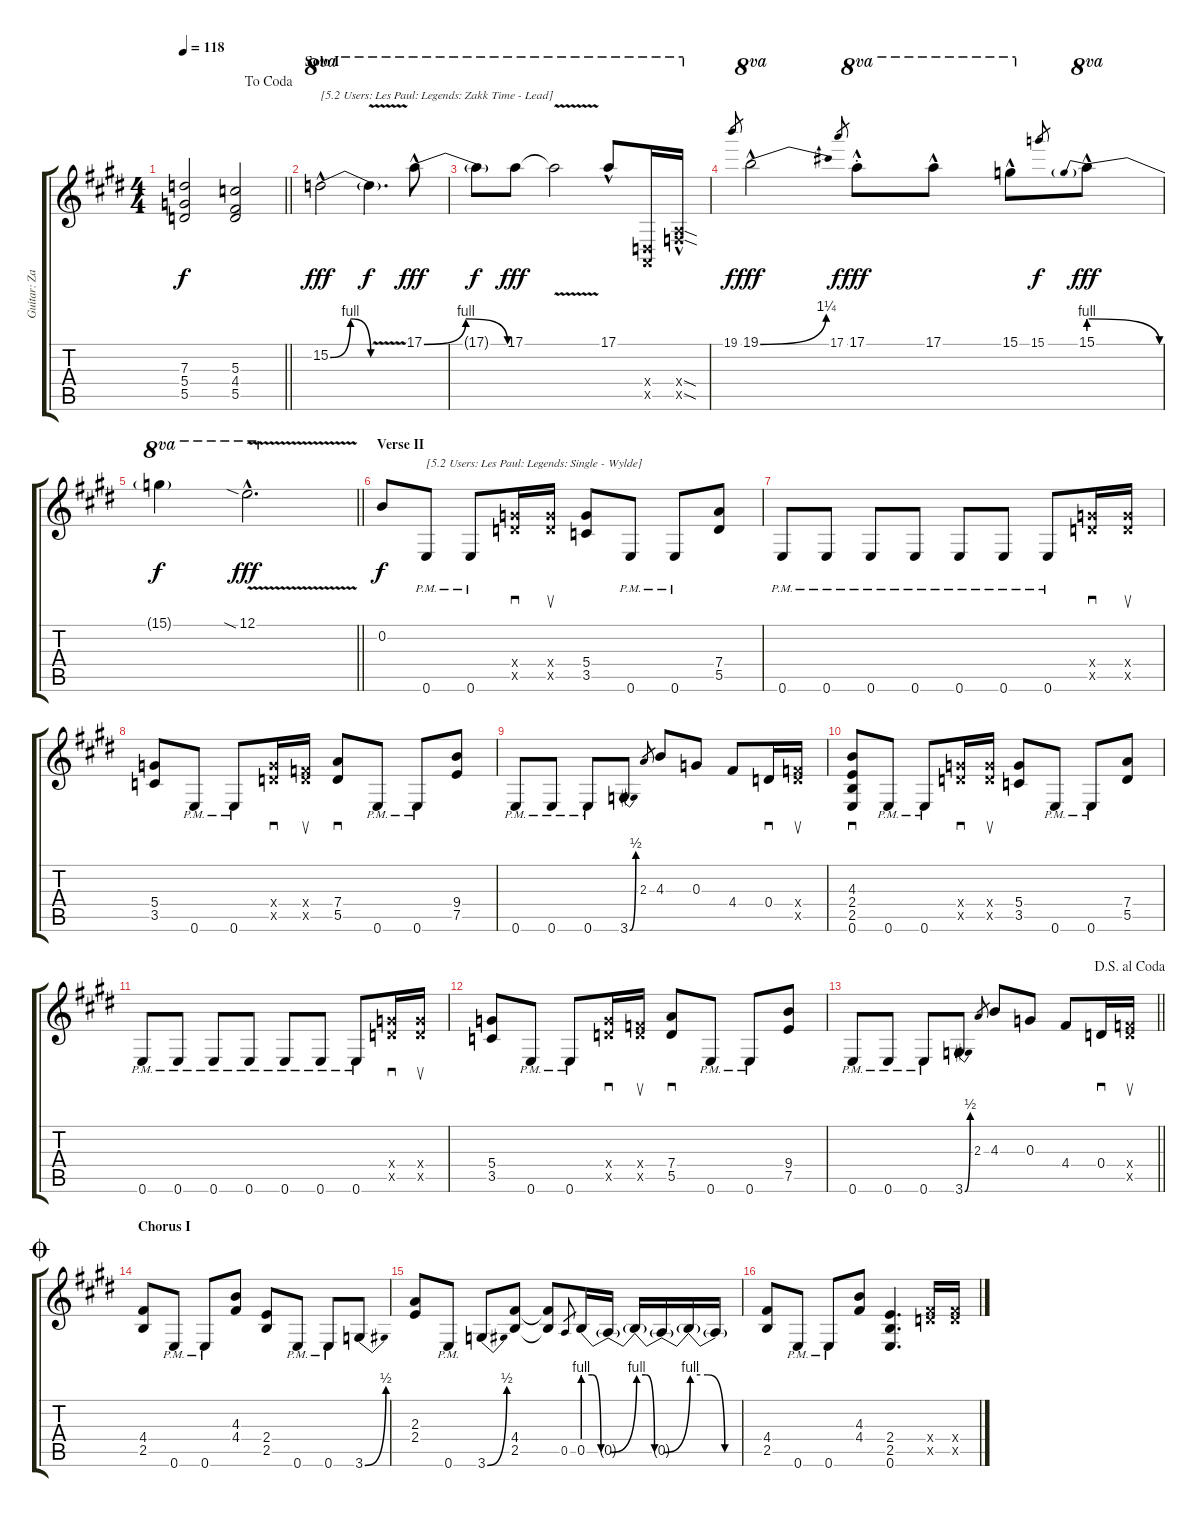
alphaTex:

\track ("Guitar: Zakk" "Guitar: Za") {instrument distortionguitar}
\staff {score tabs}
\tuning (E4 B3 G3 D3 A2 E2) {hide}
\ts (4 4)
\jump dacoda
\tempo 118
\clef g2
\barLineRight lightlight
\ks e
(7.3 5.4 5.5).2{dy f} (5.3 4.4 5.5).2 |
\section ("" "Solo I")
15.2{be (bendrelease 0 0 10 4 30 4 60 0) hac}.2{ot 8va txt "[5.2 Users: Les Paul: Legends: Zakk Time - Lead]" dy fff volume 16 balance 8 instrument overdrivenguitar} 15.2{v t}.4{d ot 8va dy f} 17.1{be (bendrelease 0 0 10 4 30 4 60 0) hac}.8{ot 8va dy fff} |
17.1{t}.8{ot 8va dy f} 17.1.8{ot 8va dy fff} 17.1{v t}.2{ot 8va} 17.1{hac}.8{ot 8va} (0.4{x} 0.5{x}).16{ot 8va} (7.4{sod hac x} 8.5{sod hac x}).16{ot 8va} |
19.1.8{gr dy f} 19.1{be (bend 0 0 60 5) hac}.2{ot 8va dy fff} 17.1.8{gr dy f} 17.1{hac st}.8{ot 8va dy fff} 17.1{hac}.8{ot 8va} 15.1{hac}.8{ot 8va} 15.1.8{gr dy f} 15.1{be (prebendrelease 0 4 60 0) hac}.8{ot 8va dy fff} |
\barLineRight lightlight
15.1{t}.4{ot 8va dy f} 12.1{v sia hac}.2{d ot 8va dy fff} |
\section ("" "Verse II")
0.2.8{dy f} 0.6{pm}.8{txt "[5.2 Users: Les Paul: Legends: Single - Wylde]" volume 13 balance 11 instrument distortionguitar} 0.6{pm}.8 (5.4{x} 5.5{x}).16{sd} (5.4{x} 5.5{x}).16{su} (5.4 3.5).8 0.6{pm}.8 0.6{pm}.8 (7.4 5.5).8 |
0.6{pm}.8 0.6{pm}.8 0.6{pm}.8 0.6{pm}.8 0.6{pm}.8 0.6{pm}.8 0.6{pm}.8 (5.4{x} 5.5{x}).16{sd} (5.4{x} 5.5{x}).16{su} |
(5.4 3.5).8 0.6{pm}.8 0.6{pm}.8 (5.4{x} 5.5{x}).16{sd} (3.4{x} 5.5{x}).16{su} (7.4 5.5).8{sd} 0.6{pm}.8 0.6{pm}.8 (9.4 7.5).8 |
0.6{pm}.8 0.6{pm}.8 0.6{pm}.8 3.6{be (bend 0 0 60 2)}.8 2.3.8{gr} 4.3.8 0.3.8 4.4.8 0.4.16{sd} (3.4{x} 5.5{x}).16{su} |
(4.3 2.4 2.5 0.6).8{sd} 0.6{pm}.8 0.6{pm}.8 (5.4{x} 5.5{x}).16{sd} (5.4{x} 5.5{x}).16{su} (5.4 3.5).8 0.6{pm}.8 0.6{pm}.8 (7.4 5.5).8 |
0.6{pm}.8 0.6{pm}.8 0.6{pm}.8 0.6{pm}.8 0.6{pm}.8 0.6{pm}.8 0.6{pm}.8 (5.4{x} 5.5{x}).16{sd} (5.4{x} 5.5{x}).16{su} |
(5.4 3.5).8 0.6{pm}.8 0.6{pm}.8 (5.4{x} 5.5{x}).16{sd} (3.4{x} 5.5{x}).16{su} (7.4 5.5).8{sd} 0.6{pm}.8 0.6{pm}.8 (9.4 7.5).8 |
\jump dalsegnoalcoda
\barLineRight lightlight
0.6{pm}.8 0.6{pm}.8 0.6{pm}.8 3.6{be (bend 0 0 60 2)}.8 2.3.8{gr} 4.3.8 0.3.8 4.4.8 0.4.16{sd} (3.4{x} 5.5{x}).16{su} |
\section ("" "Chorus I")
\jump coda
(4.4 2.5).8 0.6{pm}.8 0.6{pm}.8 (4.3 4.4).8 (2.4 2.5).8 0.6{pm}.8 0.6{pm}.8 3.6{be (bend 0 0 60 2)}.8 |
(2.3 2.4).8 0.6{pm}.8 3.6{be (bend 0 0 60 2)}.8 (4.4 2.5).8 (4.4{t} 2.5{t}).8 0.5.8{gr} 0.5{be (custom 0 4 20 4 40 0 60 0)}.16 0.5{be (bend 0 0 60 4) t}.16 0.5{be (custom 0 4 20 4 40 0 60 0) t}.16 0.5{be (bend 0 0 60 4) t}.16 0.5{be (custom 0 4 20 4 40 0 60 0) t}.16 0.5{t}.16 |
(4.4 2.5).8 0.6{pm}.8 0.6{pm}.8 (4.3 4.4).8 (2.4 2.5 0.6).4{d} (4.4{x} 5.5{x}).16 (4.4{x} 5.5{x}).16
